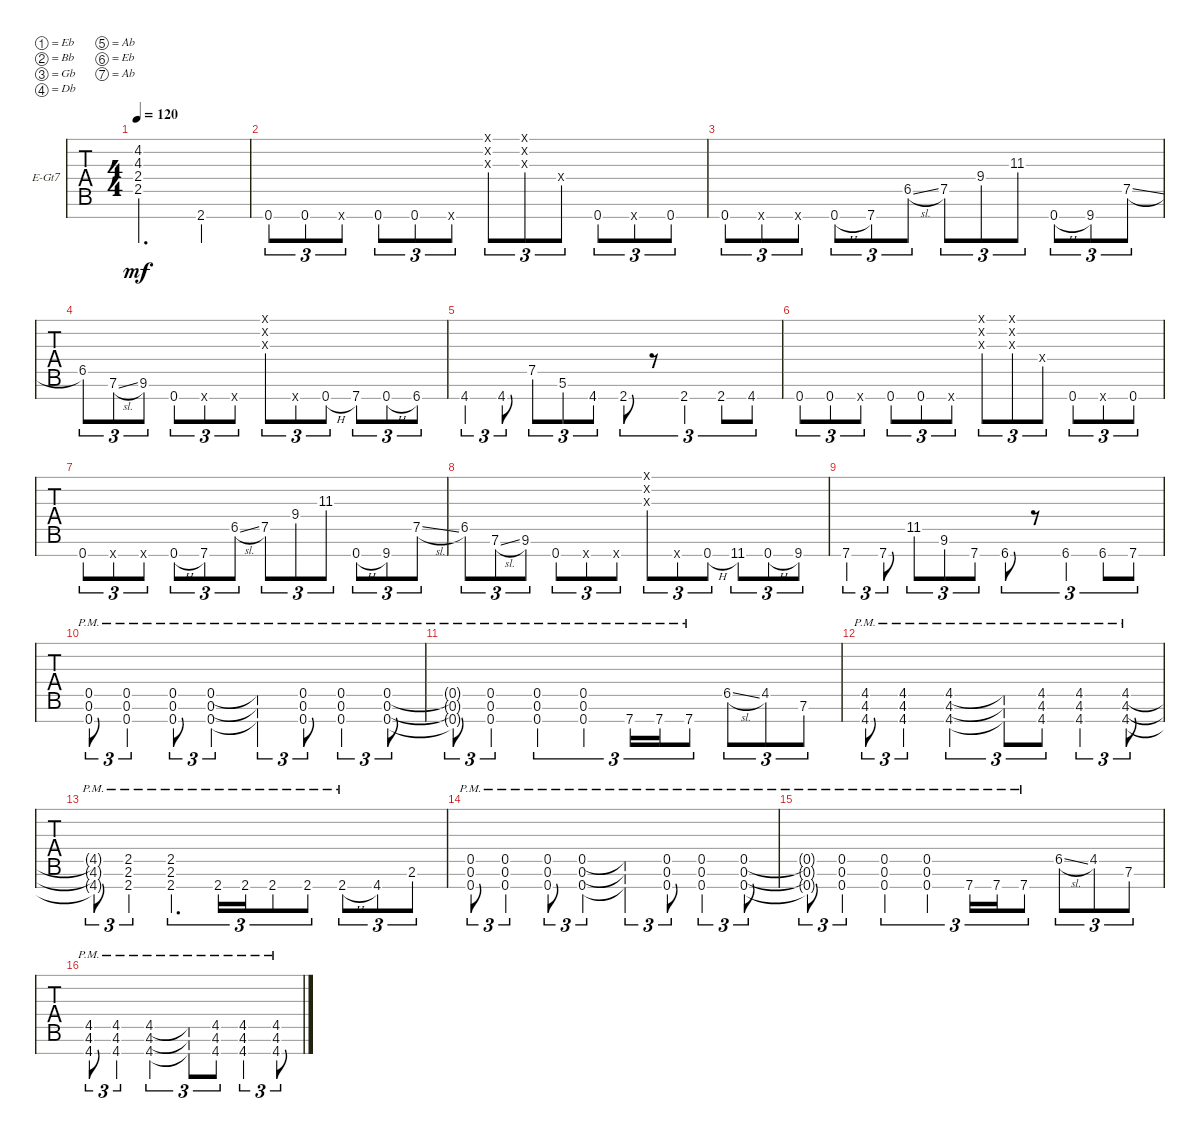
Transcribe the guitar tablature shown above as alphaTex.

\defaultSystemsLayout 4
\bracketExtendMode groupsimilarinstruments
\firstSystemTrackNameOrientation horizontal
\otherSystemsTrackNameOrientation horizontal
\track ("Lukas" "E-Gt7") {instrument distortionguitar}
\staff {tabs}
\tuning (Eb4 Bb3 Gb3 Db3 Ab2 Eb2 Ab1)
\ts (4 4)
\tempo 120
\clef g2
\scale
0.333333
\ks c
(4.2 4.3 2.4 2.5).2{d dy mf} 2.7.4 |
\scale
0.333333 0.7.8{tu (3 2)} 0.7.8{tu (3 2)} 0.7{x}.8{tu (3 2)} 0.7.8{tu (3 2)} 0.7.8{tu (3 2)} 0.7{x}.8{tu (3 2)} (0.1{x} 0.2{x} 0.3{x}).8{tu (3 2)} (0.3{x} 0.2{x} 0.1{x}).8{tu (3 2)} 0.4{x}.8{tu (3 2)} 0.7.8{tu (3 2)} 0.7{x}.8{tu (3 2)} 0.7.8{tu (3 2)} |
\scale
0.333333 0.7.8{tu (3 2)} 0.7{x}.8{tu (3 2)} 0.7{x}.8{tu (3 2)} 0.7{h}.8{tu (3 2)} 7.7.8{tu (3 2)} 6.5{sl}.8{tu (3 2)} 7.5.8{tu (3 2)} 9.4.8{tu (3 2)} 11.3.8{tu (3 2)} 0.7{h}.8{tu (3 2)} 9.7.8{tu (3 2)} 7.5{sl}.8{tu (3 2)} |
\scale
0.333333 6.5.8{tu (3 2)} 7.6{sl}.8{tu (3 2)} 9.6.8{tu (3 2)} 0.7.8{tu (3 2)} 0.7{x}.8{tu (3 2)} 0.7{x}.8{tu (3 2)} (0.1{x} 0.2{x} 0.3{x}).8{tu (3 2)} 0.7{x}.8{tu (3 2)} 0.7{h}.8{tu (3 2)} 7.7.8{tu (3 2)} 0.7{h}.8{tu (3 2)} 6.7.8{tu (3 2)} |
\scale
0.333333 4.7.4{tu (3 2)} 4.7.8{tu (3 2)} 7.5.8{tu (3 2)} 5.6.8{tu (3 2)} 4.7.8{tu (3 2)} 2.7.8{tu (3 2)} r.8{tu (3 2)} 2.7.4{tu (3 2)} 2.7.8{tu (3 2)} 4.7.8{tu (3 2)} |
\scale
0.333333 0.7.8{tu (3 2)} 0.7.8{tu (3 2)} 0.7{x}.8{tu (3 2)} 0.7.8{tu (3 2)} 0.7.8{tu (3 2)} 0.7{x}.8{tu (3 2)} (0.1{x} 0.2{x} 0.3{x}).8{tu (3 2)} (0.3{x} 0.2{x} 0.1{x}).8{tu (3 2)} 0.4{x}.8{tu (3 2)} 0.7.8{tu (3 2)} 0.7{x}.8{tu (3 2)} 0.7.8{tu (3 2)} |
\scale
0.333333 0.7.8{tu (3 2)} 0.7{x}.8{tu (3 2)} 0.7{x}.8{tu (3 2)} 0.7{h}.8{tu (3 2)} 7.7.8{tu (3 2)} 6.5{sl}.8{tu (3 2)} 7.5.8{tu (3 2)} 9.4.8{tu (3 2)} 11.3.8{tu (3 2)} 0.7{h}.8{tu (3 2)} 9.7.8{tu (3 2)} 7.5{sl}.8{tu (3 2)} |
6.5.8{tu (3 2)} 7.6{sl}.8{tu (3 2)} 9.6.8{tu (3 2)} 0.7.8{tu (3 2)} 0.7{x}.8{tu (3 2)} 0.7{x}.8{tu (3 2)} (0.1{x} 0.2{x} 0.3{x}).8{tu (3 2)} 0.7{x}.8{tu (3 2)} 0.7{h}.8{tu (3 2)} 11.7.8{tu (3 2)} 0.7{h}.8{tu (3 2)} 9.7.8{tu (3 2)} |
7.7.4{tu (3 2)} 7.7.8{tu (3 2)} 11.5.8{tu (3 2)} 9.6.8{tu (3 2)} 7.7.8{tu (3 2)} 6.7.8{tu (3 2)} r.8{tu (3 2)} 6.7.4{tu (3 2)} 6.7.8{tu (3 2)} 7.7.8{tu (3 2)} |
(0.7{pm} 0.6{pm} 0.5{pm}).8{tu (3 2)} (0.7{ten pm} 0.6{pm} 0.5{pm}).4{tu (3 2)} (0.7{pm} 0.6{pm} 0.5{pm}).8{tu (3 2)} (0.7{ten pm} 0.6{pm} 0.5{pm}).4{tu (3 2)} (0.7{pm t} 0.6{pm t} 0.5{pm t}).4{tu (3 2)} (0.7{pm} 0.6{pm} 0.5{pm}).8{tu (3 2)} (0.7{ten pm} 0.6{pm} 0.5{pm}).4{tu (3 2)} (0.7{pm} 0.6{pm} 0.5{pm}).8{tu (3 2)} |
(0.7{pm t} 0.6{pm t} 0.5{pm t}).8{tu (3 2)} (0.7{pm} 0.6{pm} 0.5{pm}).4{tu (3 2)} (0.7{pm} 0.6{pm} 0.5{pm}).4{tu (3 2)} (0.7{pm} 0.6{pm} 0.5{pm}).4{tu (3 2)} 7.7{pm}.16{tu (3 2)} 7.7{pm}.16{tu (3 2)} 7.7{pm}.8{tu (3 2)} 6.5{sl}.8{tu (3 2)} 4.5.8{tu (3 2)} 7.6.8{tu (3 2)} |
(4.7{pm} 4.6{pm} 4.5{pm}).8{tu (3 2)} (4.7{pm} 4.6{pm} 4.5{pm}).4{tu (3 2)} (4.7{pm} 4.6{pm} 4.5{pm}).2{tu (3 2)} (4.7{pm t} 4.6{pm t} 4.5{pm t}).8{tu (3 2)} (4.7{pm} 4.6{pm} 4.5{pm}).8{tu (3 2)} (4.7{pm} 4.6{pm} 4.5{pm}).4{tu (3 2)} (4.7{pm} 4.6{pm} 4.5{pm}).8{tu (3 2)} |
(4.7{pm t} 4.6{pm t} 4.5{pm t}).8{tu (3 2)} (2.7{pm} 2.6{pm} 2.5{pm}).4{tu (3 2)} (2.7{pm} 2.6{pm} 2.5{pm}).4{d tu (3 2)} 2.7{pm}.16{tu (3 2)} 2.7{pm}.16{tu (3 2)} 2.7{pm}.8{tu (3 2)} 2.7{pm}.8{tu (3 2)} 2.7{h pm}.8{tu (3 2)} 4.7.8{tu (3 2)} 2.6.8{tu (3 2)} |
(0.7{pm} 0.6{pm} 0.5{pm}).8{tu (3 2)} (0.7{ten pm} 0.6{pm} 0.5{pm}).4{tu (3 2)} (0.7{pm} 0.6{pm} 0.5{pm}).8{tu (3 2)} (0.7{ten pm} 0.6{pm} 0.5{pm}).4{tu (3 2)} (0.7{pm t} 0.6{pm t} 0.5{pm t}).4{tu (3 2)} (0.7{pm} 0.6{pm} 0.5{pm}).8{tu (3 2)} (0.7{ten pm} 0.6{pm} 0.5{pm}).4{tu (3 2)} (0.7{pm} 0.6{pm} 0.5{pm}).8{tu (3 2)} |
(0.7{pm t} 0.6{pm t} 0.5{pm t}).8{tu (3 2)} (0.7{pm} 0.6{pm} 0.5{pm}).4{tu (3 2)} (0.7{pm} 0.6{pm} 0.5{pm}).4{tu (3 2)} (0.7{pm} 0.6{pm} 0.5{pm}).4{tu (3 2)} 7.7{pm}.16{tu (3 2)} 7.7{pm}.16{tu (3 2)} 7.7{pm}.8{tu (3 2)} 6.5{sl}.8{tu (3 2)} 4.5.8{tu (3 2)} 7.6.8{tu (3 2)} |
(4.7{pm} 4.6{pm} 4.5{pm}).8{tu (3 2)} (4.7{pm} 4.6{pm} 4.5{pm}).4{tu (3 2)} (4.7{pm} 4.6{pm} 4.5{pm}).2{tu (3 2)} (4.7{pm t} 4.6{pm t} 4.5{pm t}).8{tu (3 2)} (4.7{pm} 4.6{pm} 4.5{pm}).8{tu (3 2)} (4.7{pm} 4.6{pm} 4.5{pm}).4{tu (3 2)} (4.7{pm} 4.6{pm} 4.5{pm}).8{tu (3 2)}
